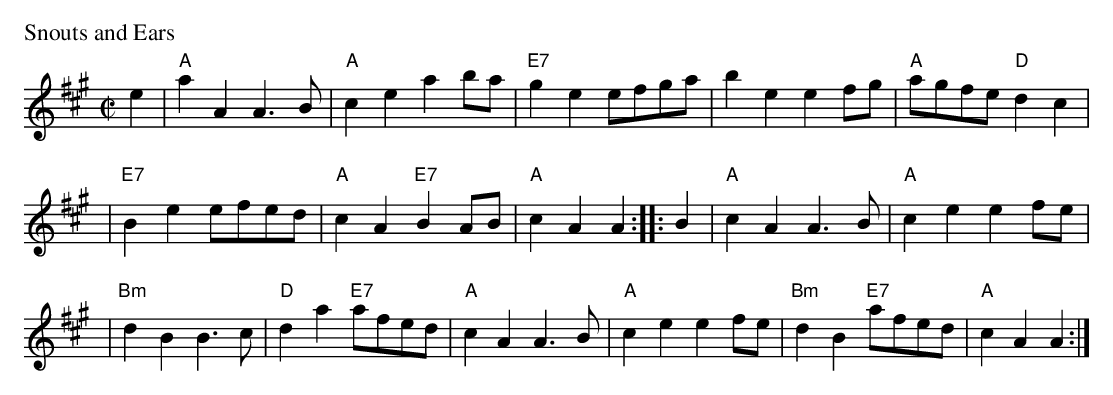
X:1
P: Snouts and Ears
M: C|
L: 1/4
K:A
e | "A"aA A>B | "A"ce ab/a/ | "E7"ge e/f/g/a/ | be ef/g/ | "A"a/g/f/e/ "D"dc |
| "E7"Be e/f/e/d/ | "A"cA "E7"BA/B/ | "A"cA A :: B | "A"cA A>B | "A"ce ef/e/ |
| "Bm"dB B>c | "D"da "E7"a/f/e/d/ | "A"cA A>B | "A"ce ef/e/ | "Bm"dB "E7"a/f/e/d/ | "A"cA A :|
